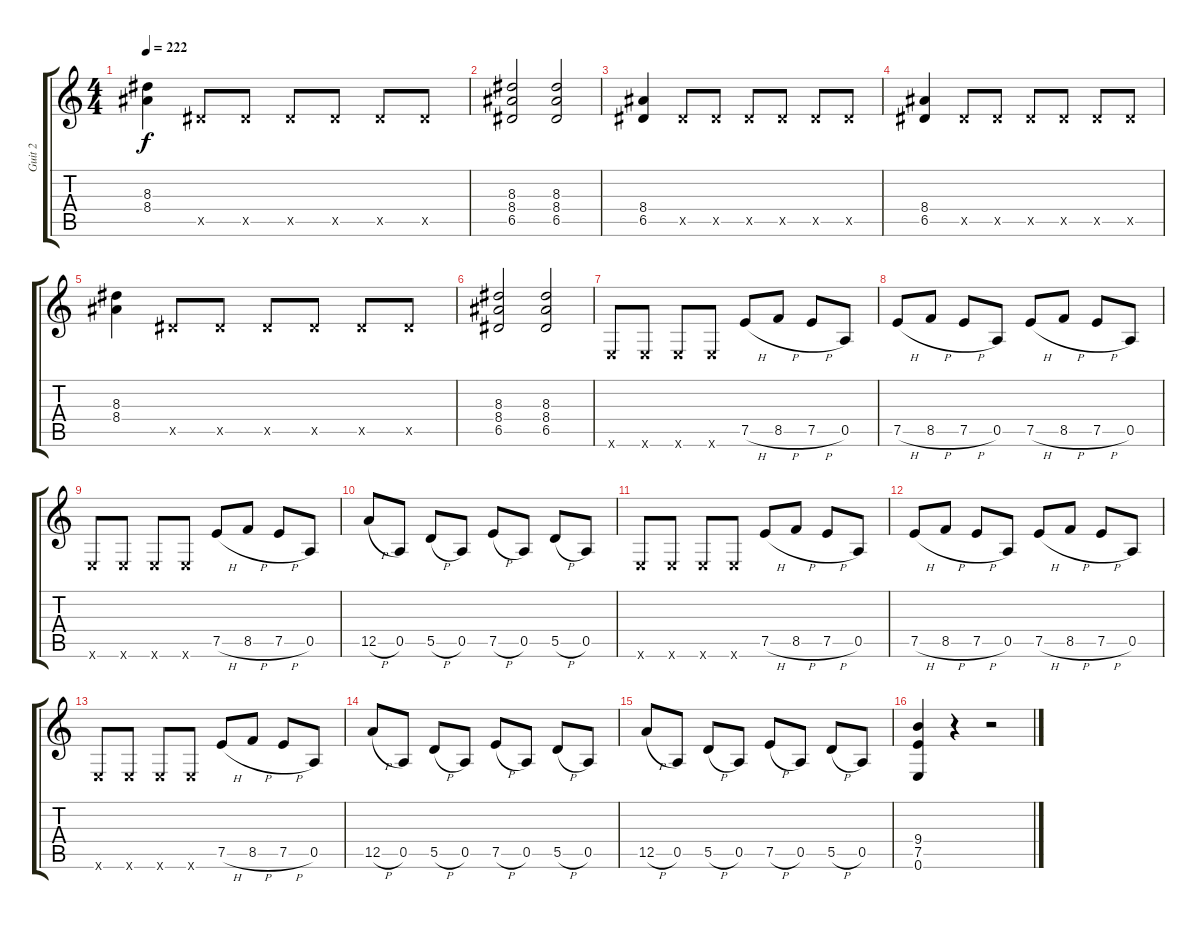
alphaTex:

\track ("Guit 2" "Guit 2") {instrument overdrivenguitar}
\staff {score tabs}
\tuning (E4 B3 G3 D3 A2 E2) {hide}
\ts (4 4)
\tempo 222
\clef g2
\ks c
(8.3 8.4).4{dy f} 6.5{x}.8 6.5{x}.8 6.5{x}.8 6.5{x}.8 6.5{x}.8 6.5{x}.8 |
(8.3 8.4 6.5).2 (8.3 8.4 6.5).2 |
(8.4 6.5).4 6.5{x}.8 6.5{x}.8 6.5{x}.8 6.5{x}.8 6.5{x}.8 6.5{x}.8 |
(8.4 6.5).4 6.5{x}.8 6.5{x}.8 6.5{x}.8 6.5{x}.8 6.5{x}.8 6.5{x}.8 |
(8.3 8.4).4 6.5{x}.8 6.5{x}.8 6.5{x}.8 6.5{x}.8 6.5{x}.8 6.5{x}.8 |
(8.3 8.4 6.5).2 (8.3 8.4 6.5).2 |
0.6{x}.8 0.6{x}.8 0.6{x}.8 0.6{x}.8 7.5{h}.8 8.5{h}.8 7.5{h}.8 0.5.8 |
7.5{h}.8 8.5{h}.8 7.5{h}.8 0.5.8 7.5{h}.8 8.5{h}.8 7.5{h}.8 0.5.8 |
0.6{x}.8 0.6{x}.8 0.6{x}.8 0.6{x}.8 7.5{h}.8 8.5{h}.8 7.5{h}.8 0.5.8 |
12.5{h}.8 0.5.8 5.5{h}.8 0.5.8 7.5{h}.8 0.5.8 5.5{h}.8 0.5.8 |
0.6{x}.8 0.6{x}.8 0.6{x}.8 0.6{x}.8 7.5{h}.8 8.5{h}.8 7.5{h}.8 0.5.8 |
7.5{h}.8 8.5{h}.8 7.5{h}.8 0.5.8 7.5{h}.8 8.5{h}.8 7.5{h}.8 0.5.8 |
0.6{x}.8 0.6{x}.8 0.6{x}.8 0.6{x}.8 7.5{h}.8 8.5{h}.8 7.5{h}.8 0.5.8 |
12.5{h}.8 0.5.8 5.5{h}.8 0.5.8 7.5{h}.8 0.5.8 5.5{h}.8 0.5.8 |
12.5{h}.8 0.5.8 5.5{h}.8 0.5.8 7.5{h}.8 0.5.8 5.5{h}.8 0.5.8 |
(9.4 7.5 0.6).4 r.4 r.2
